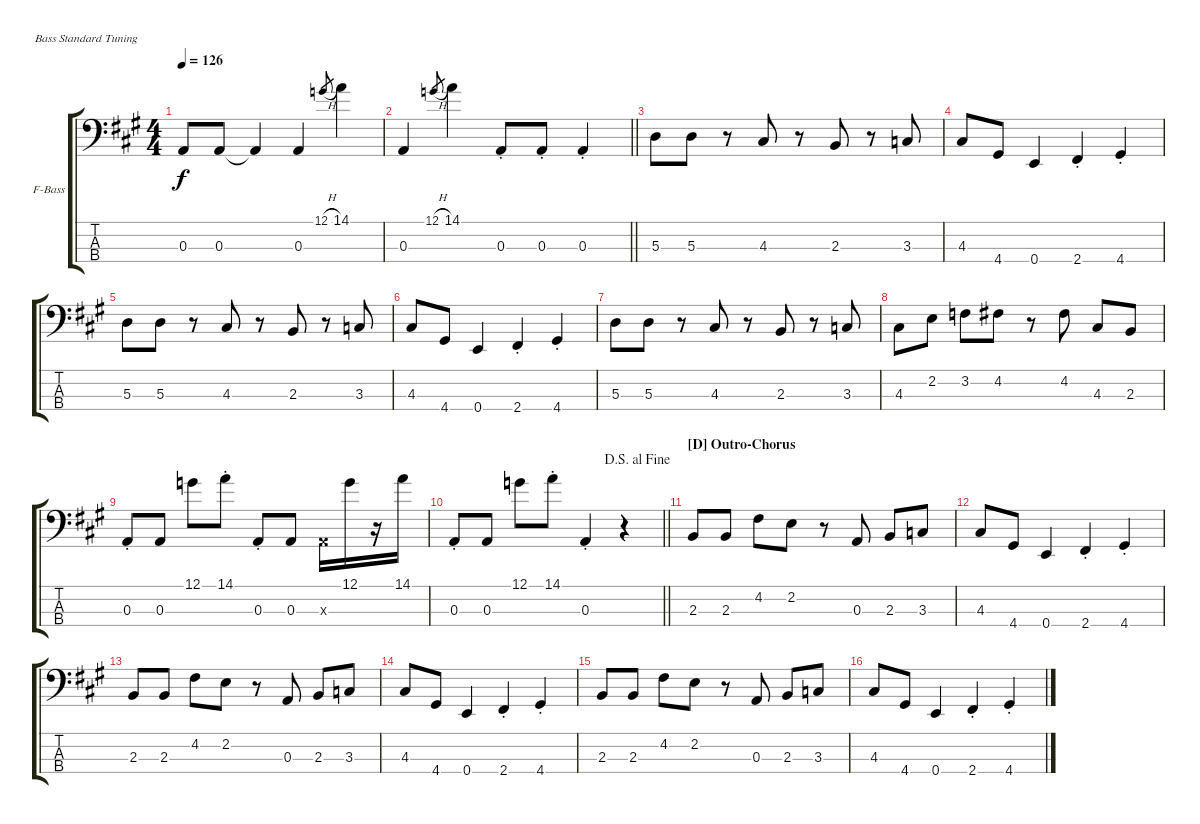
\bracketExtendMode groupsimilarinstruments
\firstSystemTrackNameOrientation horizontal
\otherSystemsTrackNameOrientation horizontal
\track ("Bass" "F-Bass") {instrument fretlessbass}
\staff {score tabs}
\tuning (G2 D2 A1 E1)
\ts (4 4)
\tempo 126
\clef f4
\ks a
0.3.8{dy f} 0.3.8 0.3{t}.4 0.3.4 12.1{h}.8{gr} 14.1.4 |
\barLineRight lightlight
0.3.4 12.1{h}.8{gr} 14.1.4 0.3{st}.8 0.3{st}.8 0.3{st}.4 |
5.3.8 5.3.8 r.8 4.3.8 r.8 2.3.8 r.8 3.3.8 |
4.3.8 4.4.8 0.4.4 2.4{st}.4 4.4{st}.4 |
5.3.8 5.3.8 r.8 4.3.8 r.8 2.3.8 r.8 3.3.8 |
4.3.8 4.4.8 0.4.4 2.4{st}.4 4.4{st}.4 |
5.3.8 5.3.8 r.8 4.3.8 r.8 2.3.8 r.8 3.3.8 |
4.3.8 2.2.8 3.2.8 4.2.8 r.8 4.2.8 4.3.8 2.3.8 |
0.3{st}.8 0.3.8 12.1.8 14.1{st}.8 0.3{st}.8 0.3.8 0.3{x}.16 12.1.16 r.16 14.1.16 |
\jump dalsegnoalfine
\barLineRight lightlight
0.3{st}.8 0.3.8 12.1.8 14.1{st}.8 0.3{st}.4 r.4 |
\section ("D" "Outro-Chorus")
2.3.8 2.3.8 4.2.8 2.2.8 r.8 0.3.8 2.3.8 3.3.8 |
4.3.8 4.4.8 0.4.4 2.4{st}.4 4.4{st}.4 |
2.3.8 2.3.8 4.2.8 2.2.8 r.8 0.3.8 2.3.8 3.3.8 |
4.3.8 4.4.8 0.4.4 2.4{st}.4 4.4{st}.4 |
2.3.8 2.3.8 4.2.8 2.2.8 r.8 0.3.8 2.3.8 3.3.8 |
4.3.8 4.4.8 0.4.4 2.4{st}.4 4.4{st}.4
